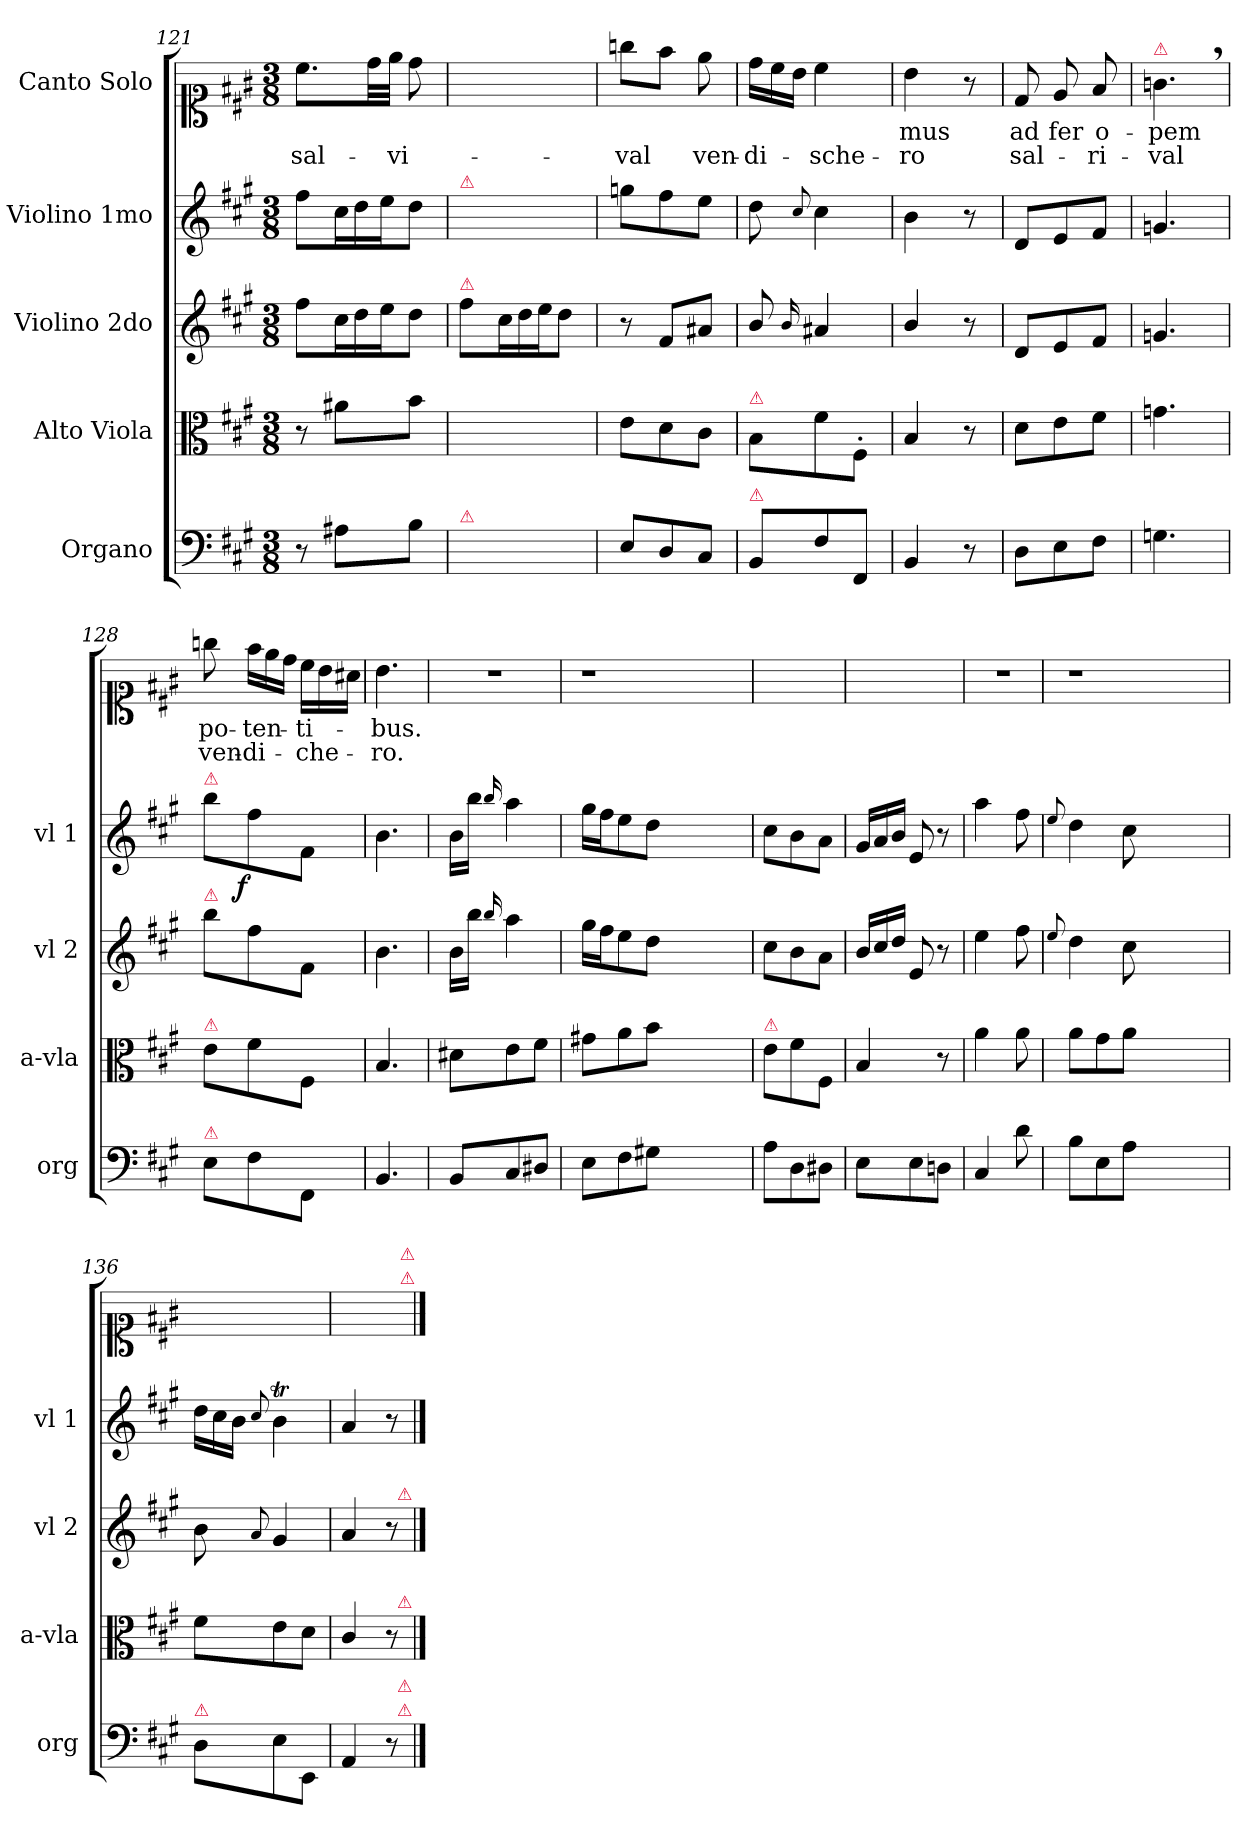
**kern	**kern	**kern	**kern	**dynam	**kern	**text	**text
*part5	*part4	*part3	*part2	*part2	*part1	*part1	*part1
*staff5	*staff4	*staff3	*staff2	*staff2	*staff1	*staff1	*staff1
*I"Organo	*I"Alto Viola	*I"Violino 2do	*I"Violino 1mo	*	*I"Canto Solo	*	*
*I'org	*I'a-vla	*I'vl 2	*I'vl 1	*	*	*	*
*clefF4	*clefC3	*clefG2	*clefG2	*	*clefC1	*	*
*k[f#c#g#]	*k[f#c#g#]	*k[f#c#g#]	*k[f#c#g#]	*	*k[f#c#g#]	*	*
*A:	*A:	*A:	*A:	*	*A:	*	*
*M3/8	*M3/8	*M3/8	*M3/8	*	*M3/8	*	*
=121	=121	=121	=121	=121	=121	=121	=121
8r	8r	8ff#\L	8ff#\L	.	8.cc#\L	.	sal-
*	*	*Xtuplet	*Xtuplet	*	*	*	*
8A#X\L	8a#X\L	24cc#\L	24cc#\L	.	.	.	.
.	.	24dd\	24dd\	.	.	.	.
.	.	.	.	.	32dd\LL	.	.
.	.	24ee\J	24ee\J	.	.	.	.
.	.	.	.	.	32ee\JJJ	.	.
8B\J	8b\J	8dd\J	8dd\J	.	8dd\	.	-vi-
=122	=122	=122	=122	=122	=122	=122	=122
!	!	!	!LO:TX:a:color=crimson:t=⚠	!	!	!	!
!	!	!LO:TX:a:color=crimson:t=⚠	!	!	!	!	!
!LO:TX:a:color=crimson:t=⚠	!	!	!	!	!	!	!
4.ryy	4.ryy	8ff#\L	4.ryy	.	4.ryy	.	.
.	.	24cc#\L	.	.	.	.	.
.	.	24dd\	.	.	.	.	.
.	.	24ee\J	.	.	.	.	.
.	.	8dd\J	.	.	.	.	.
=123	=123	=123	=123	=123	=123	=123	=123
8E/L	8e\L	8r	8ggn\L	.	8ggn\L	.	-val
8D/	8d\	8f#/L	8ff#\	.	8ff#\J	.	.
8C#/J	8c#\J	8a#X/J	8ee\J	.	8ee\	.	ven-
=124	=124	=124	=124	=124	=124	=124	=124
*	*	*	*	*	*Xtuplet	*	*
!	!LO:TX:a:color=crimson:t=⚠	!	!	!	!	!	!
!LO:TX:a:color=crimson:t=⚠	!	!	!	!	!	!	!
8BB/L	8B\L	8b/	8dd\	.	24dd\LL	.	-di-
.	.	.	.	.	24cc#\	.	.
.	.	.	.	.	24b\JJ	.	.
.	.	16qqb/	8qqcc#/	.	.	.	.
8F#\	8f#\	4a#X/	4cc#\	.	4cc#\	.	-sche-
8FF#/J	8F#'</J	.	.	.	.	.	.
=125	=125	=125	=125	=125	=125	=125	=125
4BB/	4B/	4b/	4b\	.	4b\	-mus	-ro
8r	8r	8r	8r	.	8r	.	.
=126	=126	=126	=126	=126	=126	=126	=126
8D\L	8d\L	8d/L	8d/L	.	8d/	ad	sal-
8E\	8e\	8e/	8e/	.	8e/	fer	.
8F#\J	8f#\J	8f#/J	8f#/J	.	8f#/	o-	-ri-
=127	=127	=127	=127	=127	=127	=127	=127
!	!	!	!	!	!LO:TX:a:color=crimson:t=⚠	!	!
4.Gn\	4.gn\	4.gn/	4.gn/	.	4.gn,<\	-pem	-val
=128	=128	=128	=128	=128	=128	=128	=128
!	!	!	!LO:TX:a:color=crimson:t=⚠	!	!	!	!
!	!	!LO:TX:a:color=crimson:t=⚠	!	!	!	!	!
!	!LO:TX:a:color=crimson:t=⚠	!	!	!	!	!	!
!LO:TX:a:color=crimson:t=⚠	!	!	!	!	!	!	!
8E\L	8e\L	8bb\L	8bb\L	.	8ggn\	po-	ven-
!	!	!	!	!LO:DY:b:rj	!	!	!
8F#\	8f#\	8ff#\	8ff#\	f	24ff#\LL	-ten-	-di-
.	.	.	.	.	24ee\	.	.
.	.	.	.	.	24dd\JJ	.	.
8FF#/J	8F#/J	8f#/J	8f#/J	.	24cc#\LL	-ti-	-che-
.	.	.	.	.	24b\	.	.
.	.	.	.	.	24a#X\JJ	.	.
=129	=129	=129	=129	=129	=129	=129	=129
4.BB/	4.B/	4.b\	4.b\	.	4.b\	-bus.	-ro.
=130	=130	=130	=130	=130	=130	=130	=130
8BB/L	8d#X\L	16b\LL	16b\LL	.	4.r	.	.
.	.	16bb\JJ	16bb\JJ	.	.	.	.
.	.	16qqbb/	16qqbb/	.	.	.	.
8C#/	8e\	4aa\	4aa\	.	.	.	.
8D#X/J	8f#\J	.	.	.	.	.	.
=131	=131	=131	=131	=131	=131	=131	=131
8E\L	8g#X\L	16gg#\LL	16gg#\LL	.	8%9r	.	.
.	.	16ff#\J	16ff#\J	.	.	.	.
8F#\	8a\	8ee\	8ee\	.	.	.	.
8G#X\J	8b\J	8dd\J	8dd\J	.	.	.	.
2.ryy	2.ryy	2.ryy	2.ryy	.	.	.	.
=132	=132	=132	=132	=132	=132	=132	=132
!	!LO:TX:a:color=crimson:t=⚠	!	!	!	!	!	!
8A\L	8e\L	8cc#\L	8cc#\L	.	4.ryy	.	.
8D\	8f#\	8b\	8b\	.	.	.	.
8D#X\J	8F#/J	8a\J	8a\J	.	.	.	.
=133	=133	=133	=133	=133	=133	=133	=133
8E\L	4B/	24b/LL	24g#/LL	.	4.ryy	.	.
.	.	24cc#/	24a/	.	.	.	.
.	.	24dd/JJ	24b/JJ	.	.	.	.
8E\	.	8e/	8e/	.	.	.	.
8Dn\J	8r	8r	8r	.	.	.	.
=134	=134	=134	=134	=134	=134	=134	=134
4C#/	4a\	4ee\	4aa\	.	4.r	.	.
8d\	8a\	8ff#\	8ff#\	.	.	.	.
=135	=135	=135	=135	=135	=135	=135	=135
.	.	8qqee/	8qqee/	.	.	.	.
8B\L	8a\L	4dd\	4dd\	.	8%9r	.	.
8E\	8g#\	.	.	.	.	.	.
8A\J	8a\J	8cc#\	8cc#\	.	.	.	.
2.ryy	2.ryy	2.ryy	2.ryy	.	.	.	.
=136	=136	=136	=136	=136	=136	=136	=136
!LO:TX:a:color=crimson:t=⚠	!	!	!	!	!	!	!
8D\L	8f#\L	8b\	24dd\LL	.	4.ryy	.	.
.	.	.	24cc#\	.	.	.	.
.	.	.	24b\JJ	.	.	.	.
.	.	8qqa/	8qqcc#/	.	.	.	.
8E\	8e\	4g#/	4bT\	.	.	.	.
8EE/J	8d\J	.	.	.	.	.	.
=137	=137	=137	=137	=137	=137	=137	=137
4AA/	4c#/	4a/	4a/	.	4.ryy	.	.
8r	8r	8r	8r	.	.	.	.
!	!	!	!	!	!LO:TX:a:color=crimson:t=⚠	!	!
!	!	!	!	!	!LO:TX:a:color=crimson:t=⚠	!	!
!	!	!LO:TX:a:color=crimson:t=⚠	!	!	!	!	!
!	!LO:TX:a:color=crimson:t=⚠	!	!	!	!	!	!
!LO:TX:a:color=crimson:t=⚠	!	!	!	!	!	!	!
!LO:TX:a:color=crimson:t=⚠	!	!	!	!	!	!	!
==	==	==	==	==	==	==	==
*-	*-	*-	*-	*-	*-	*-	*-
